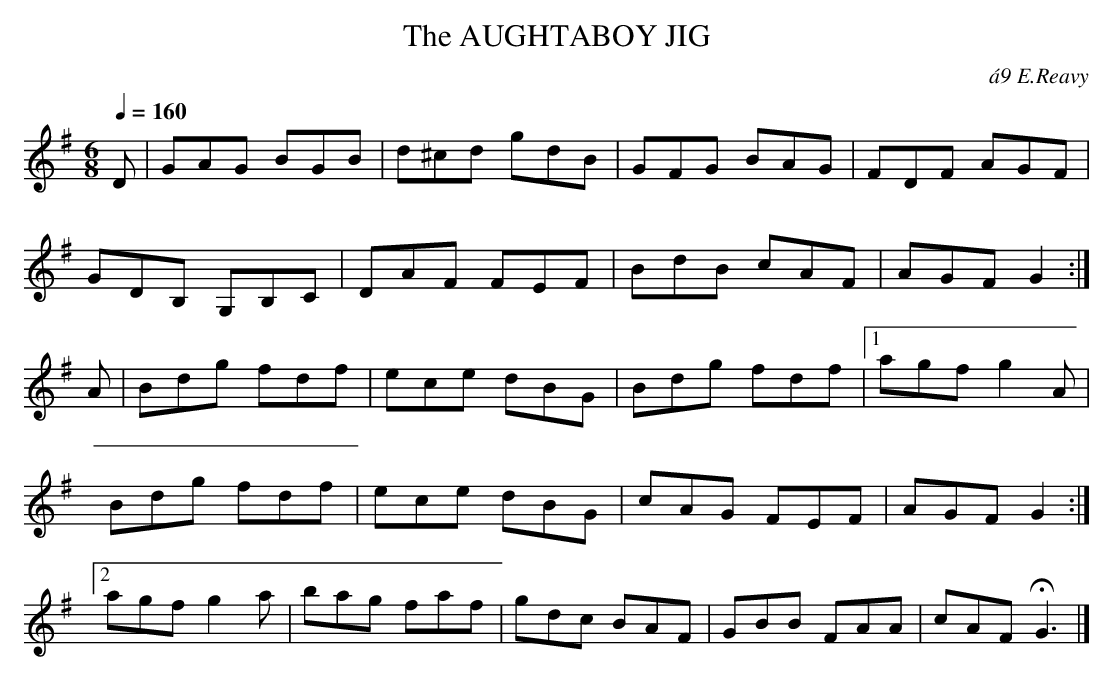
X:1
T:AUGHTABOY JIG, The
C:\'a9 E.Reavy
Y:"allegretto"
Q:1/4=160
M:6/8
L:1/8
K:G
D|GAG BGB|d^cd gdB|GFG BAG|FDF AGF|
GDB, G,B,C|DAF FEF|BdB cAF|AGF G2:|
A|Bdg fdf|ece dBG|Bdg fdf|1 agf g2A|
Bdg fdf|ece dBG|cAG FEF|AGF G2 :|
[2 agf g2a|bag faf|gdc BAF|GBB FAA|\
cAF HG3|]
